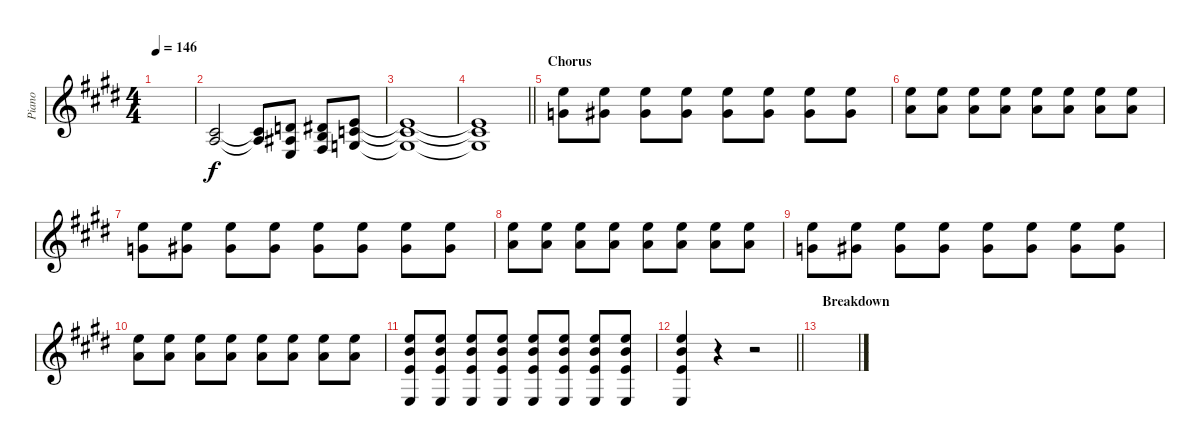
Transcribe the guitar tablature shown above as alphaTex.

\track ("Piano" "Piano") {instrument brightacousticpiano}
\staff {score}
\tuning (E5 B4 G4 D4 A3 E3) {hide}
\ts (4 4)
\tempo 146
\clef g2
\ks e
|
(4.5 5.6).2 (4.5{t} 5.6{t}).8 (0.4 1.5 0.6).8 (1.4 2.5 2.6).8 (2.4 3.5 3.6).8 |
(2.4{t} 3.5{t} 3.6{t}).1 |
\barLineRight lightlight
(2.4{t} 3.5{t} 3.6{t}).1 |
\section ("" "Chorus")
(0.1 0.3).8 (0.1 1.3).8 (0.1 1.3).8 (0.1 1.3).8 (0.1 1.3).8 (0.1 1.3).8 (0.1 1.3).8 (0.1 1.3).8 |
(0.1 2.3).8 (0.1 2.3).8 (0.1 2.3).8 (0.1 2.3).8 (0.1 2.3).8 (0.1 2.3).8 (0.1 2.3).8 (0.1 2.3).8 |
(0.1 0.3).8 (0.1 1.3).8 (0.1 1.3).8 (0.1 1.3).8 (0.1 1.3).8 (0.1 1.3).8 (0.1 1.3).8 (0.1 1.3).8 |
(0.1 2.3).8 (0.1 2.3).8 (0.1 2.3).8 (0.1 2.3).8 (0.1 2.3).8 (0.1 2.3).8 (0.1 2.3).8 (0.1 2.3).8 |
(0.1 0.3).8 (0.1 1.3).8 (0.1 1.3).8 (0.1 1.3).8 (0.1 1.3).8 (0.1 1.3).8 (0.1 1.3).8 (0.1 1.3).8 |
(0.1 2.3).8 (0.1 2.3).8 (0.1 2.3).8 (0.1 2.3).8 (0.1 2.3).8 (0.1 2.3).8 (0.1 2.3).8 (0.1 2.3).8 |
(0.1 0.2 2.4 0.6).8 (0.1 0.2 2.4 0.6).8 (0.1 0.2 2.4 0.6).8 (0.1 0.2 2.4 0.6).8 (0.1 0.2 2.4 0.6).8 (0.1 0.2 2.4 0.6).8 (0.1 0.2 2.4 0.6).8 (0.1 0.2 2.4 0.6).8 |
\barLineRight lightlight
(0.1 0.2 2.4 0.6).4 r.4 r.2 |
\section ("" "Breakdown")
